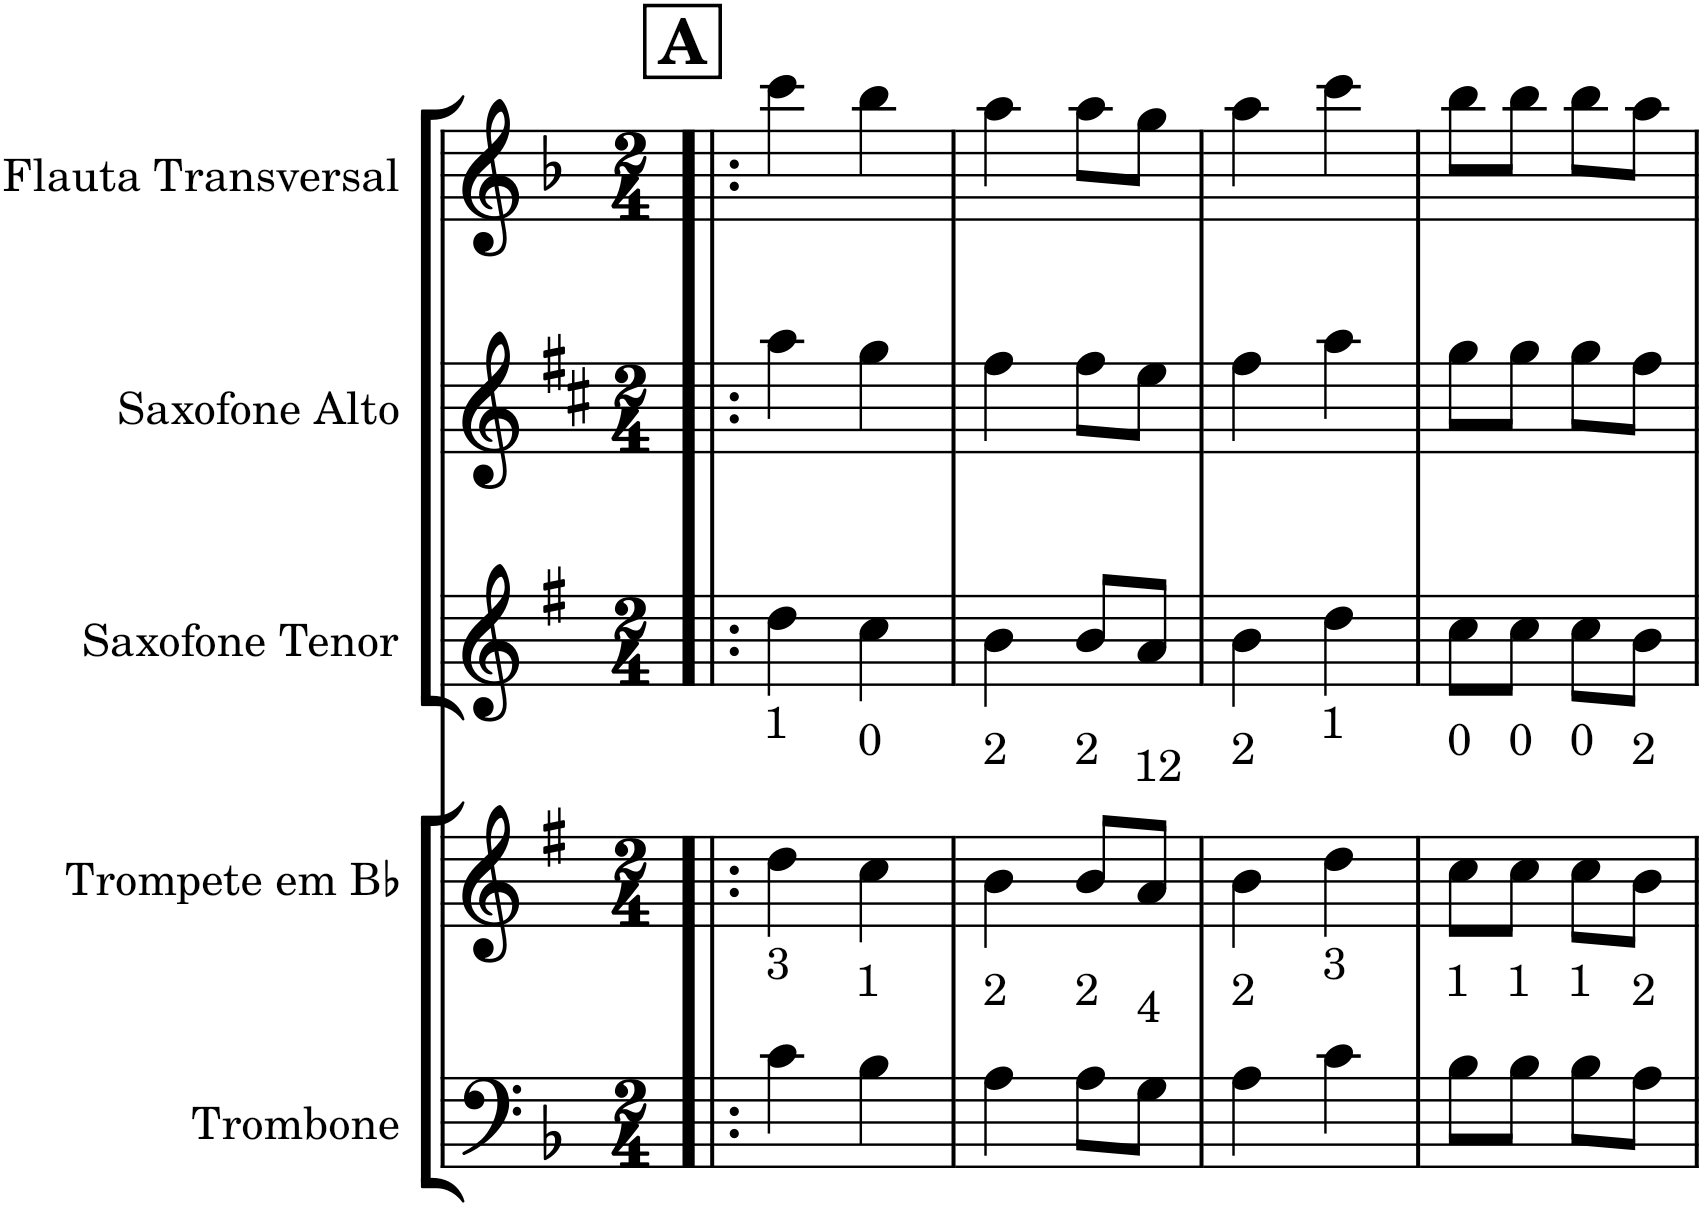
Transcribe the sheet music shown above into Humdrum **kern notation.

**kern	**kern	**kern	**kern	**kern
*part5	*part4	*part3	*part2	*part1
*staff5	*staff4	*staff3	*staff2	*staff1
*I"Trombone	*I"Trompete em Bb	*I"Saxofone Tenor	*I"Saxofone Alto	*I"Flauta Transversal
*I'Tbn.	*I'Tpt. em Bb	*I'Sax. Tn.	*	*I'Fl.
*clefF4	*clefG2	*clefG2	*clefG2	*clefG2
*	*Trd1c2	*Trd8c14	*Trd5c9	*
*k[b-]	*k[f#]	*k[f#]	*k[f#c#]	*k[b-]
*M2/4	*M2/4	*M2/4	*M2/4	*M2/4
!!LO:REH:place=s1:a:B:cj:fs=14:t=A
=1!|:	=1!|:	=1!|:	=1!|:	=1!|:
!	!LO:TX:a:t=1	!	!	!
!LO:TX:a:t=3	!	!	!	!
4c\	4dd\	4dd\	4aa\	4ccc\
!	!LO:TX:a:t=0	!	!	!
!LO:TX:a:t=1	!	!	!	!
4B-\	4cc\	4cc\	4gg\	4bb-\
=2	=2	=2	=2	=2
!	!LO:TX:a:t=2	!	!	!
!LO:TX:a:t=2	!	!	!	!
4A\	4b\	4b\	4ff#\	4aa\
!	!LO:TX:a:t=2	!	!	!
!LO:TX:a:t=2	!	!	!	!
8A\L	8b/L	8b/L	8ff#\L	8aa\L
!	!LO:TX:a:t=12	!	!	!
!LO:TX:a:t=4	!	!	!	!
8G\J	8a/J	8a/J	8ee\J	8gg\J
=3	=3	=3	=3	=3
!	!LO:TX:a:t=2	!	!	!
!LO:TX:a:t=2	!	!	!	!
4A\	4b\	4b\	4ff#\	4aa\
!	!LO:TX:a:t=1	!	!	!
!LO:TX:a:t=3	!	!	!	!
4c\	4dd\	4dd\	4aa\	4ccc\
=4	=4	=4	=4	=4
!	!LO:TX:a:t=0	!	!	!
!LO:TX:a:t=1	!	!	!	!
8B-\L	8cc\L	8cc\L	8gg\L	8bb-\L
!	!LO:TX:a:t=0	!	!	!
!LO:TX:a:t=1	!	!	!	!
8B-\J	8cc\J	8cc\J	8gg\J	8bb-\J
!	!LO:TX:a:t=0	!	!	!
!LO:TX:a:t=1	!	!	!	!
8B-\L	8cc\L	8cc\L	8gg\L	8bb-\L
!	!LO:TX:a:t=2	!	!	!
!LO:TX:a:t=2	!	!	!	!
8A\J	8b\J	8b\J	8ff#\J	8aa\J
=	=	=	=	=
*-	*-	*-	*-	*-
